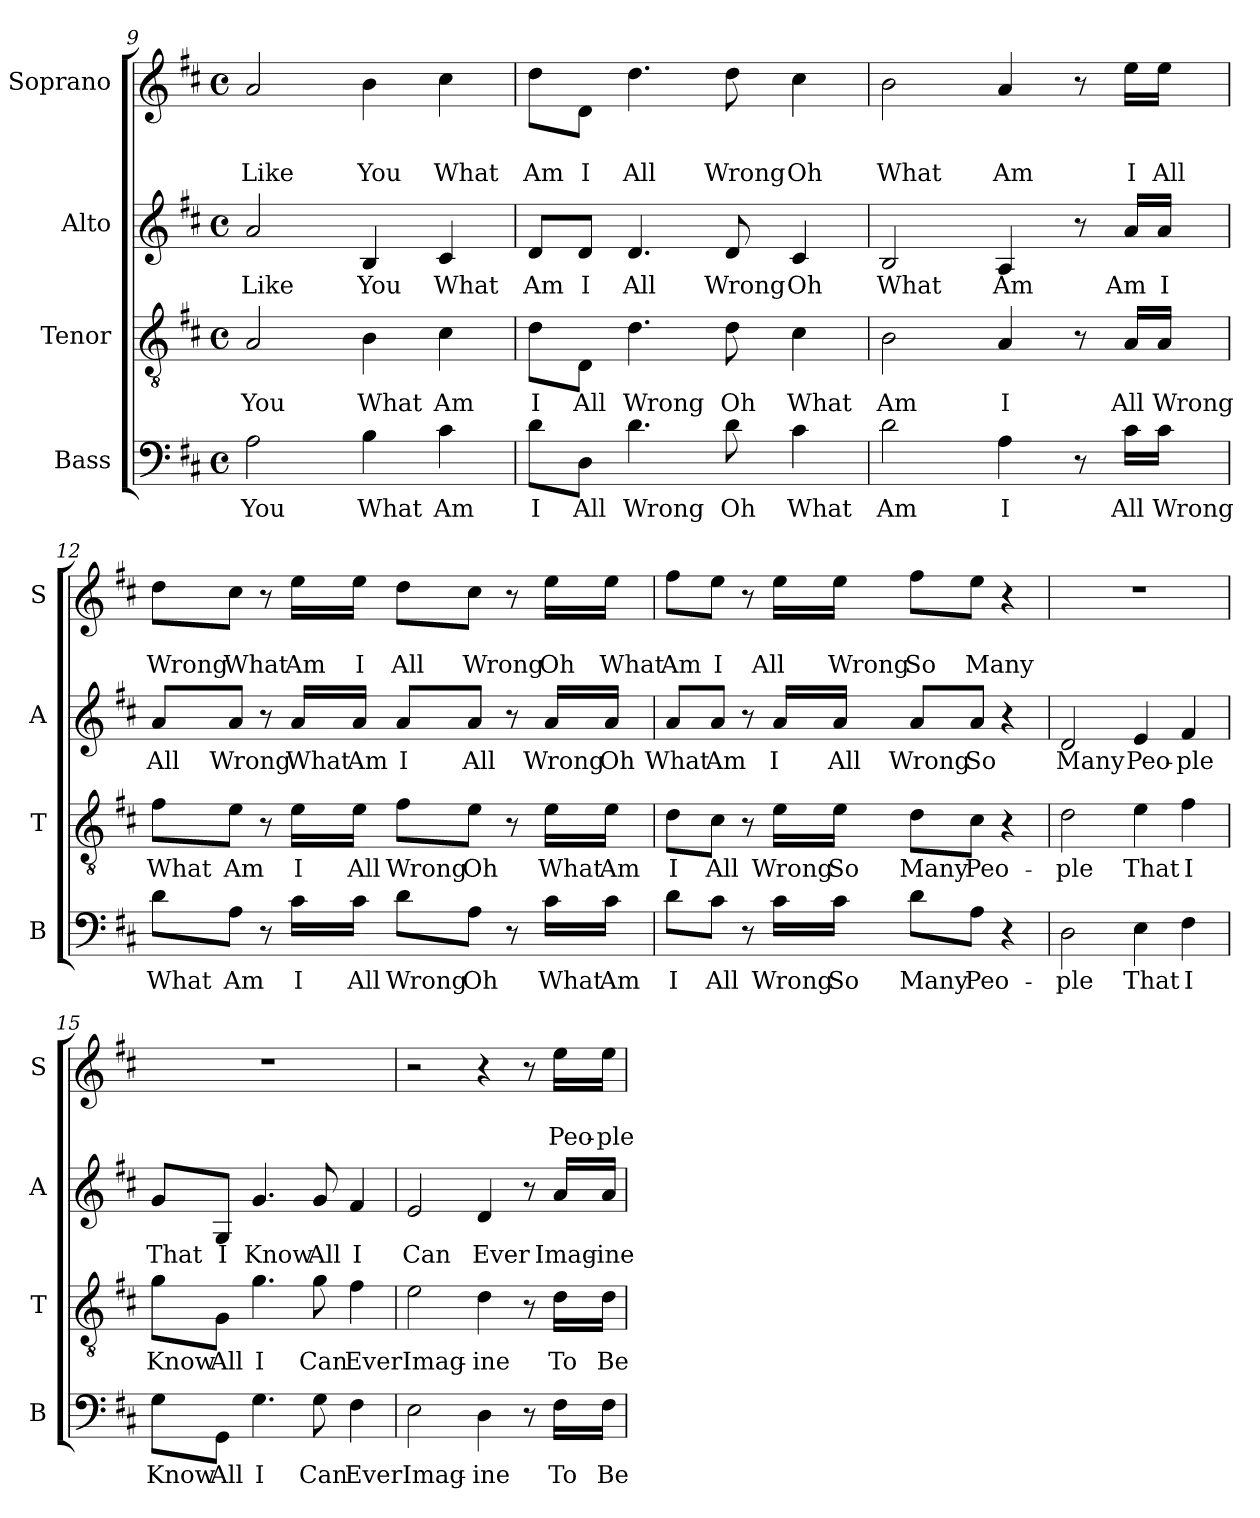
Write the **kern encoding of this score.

**kern	**text	**kern	**text	**kern	**text	**kern	**text	**text
*part4	*part4	*part3	*part3	*part2	*part2	*part1	*part1	*part1
*staff4	*staff4	*staff3	*staff3	*staff2	*staff2	*staff1	*staff1	*staff1
*I"Bass	*	*I"Tenor	*	*I"Alto	*	*I"Soprano	*	*
*I'B	*	*I'T	*	*I'A	*	*I'S	*	*
*clefF4	*	*clefGv2	*	*clefG2	*	*clefG2	*	*
*k[f#c#]	*	*k[f#c#]	*	*k[f#c#]	*	*k[f#c#]	*	*
*D:	*	*D:	*	*D:	*	*D:	*	*
*M4/4	*	*M4/4	*	*M4/4	*	*M4/4	*	*
*met(c)	*	*met(c)	*	*met(c)	*	*met(c)	*	*
=9	=9	=9	=9	=9	=9	=9	=9	=9
!	!LO:LY:b	!	!LO:LY:b	!	!LO:LY:b	!	!	!LO:LY:b
2A\	You	2A/	You	2a/	Like	2a/	.	Like
!	!LO:LY:b	!	!LO:LY:b	!	!LO:LY:b	!	!	!LO:LY:b
4B\	What	4B\	What	4B/	You	4b\	.	You
!	!LO:LY:b	!	!LO:LY:b	!	!LO:LY:b	!	!	!LO:LY:b
4c#\	Am	4c#\	Am	4c#/	What	4cc#\	.	What
!!LO:LB:g=z
=10	=10	=10	=10	=10	=10	=10	=10	=10
!	!LO:LY:b	!	!LO:LY:b	!	!LO:LY:b	!	!	!LO:LY:b
8d\L	I	8d\L	I	8d/L	Am	8dd\L	.	Am
!	!LO:LY:b	!	!LO:LY:b	!	!LO:LY:b	!	!	!LO:LY:b
8D\J	All	8D\J	All	8d/J	I	8d\J	.	I
!	!LO:LY:b	!	!LO:LY:b	!	!LO:LY:b	!	!	!LO:LY:b
4.d\	Wrong	4.d\	Wrong	4.d/	All	4.dd\	.	All
!	!LO:LY:b	!	!LO:LY:b	!	!LO:LY:b	!	!	!LO:LY:b
8d\	Oh	8d\	Oh	8d/	Wrong	8dd\	.	Wrong
!	!LO:LY:b	!	!LO:LY:b	!	!LO:LY:b	!	!	!LO:LY:b
4c#\	What	4c#\	What	4c#/	Oh	4cc#\	.	Oh
=11	=11	=11	=11	=11	=11	=11	=11	=11
!	!LO:LY:b	!	!LO:LY:b	!	!LO:LY:b	!	!	!LO:LY:b
2d\	Am	2B\	Am	2B/	What	2b\	.	What
!	!LO:LY:b	!	!LO:LY:b	!	!LO:LY:b	!	!	!LO:LY:b
4A\	I	4A/	I	4A/	Am	4a/	.	Am
8r	.	8r	.	8r	.	8r	.	.
!	!LO:LY:b	!	!LO:LY:b	!	!LO:LY:b	!	!	!LO:LY:b
16c#\LL	All	16A/LL	All	16a/LL	Am	16ee\LL	.	I
!	!LO:LY:b	!	!LO:LY:b	!	!LO:LY:b	!	!	!LO:LY:b
16c#\JJ	Wrong	16A/JJ	Wrong	16a/JJ	I	16ee\JJ	.	All
=12	=12	=12	=12	=12	=12	=12	=12	=12
!	!LO:LY:b	!	!LO:LY:b	!	!LO:LY:b	!	!	!LO:LY:b
8d\L	What	8f#\L	What	8a/L	All	8dd\L	.	Wrong
!	!LO:LY:b	!	!LO:LY:b	!	!LO:LY:b	!	!	!LO:LY:b
8A\J	Am	8e\J	Am	8a/J	Wrong	8cc#\J	.	What
8r	.	8r	.	8r	.	8r	.	.
!	!LO:LY:b	!	!LO:LY:b	!	!LO:LY:b	!	!	!LO:LY:b
16c#\LL	I	16e\LL	I	16a/LL	What	16ee\LL	.	Am
!	!LO:LY:b	!	!LO:LY:b	!	!LO:LY:b	!	!	!LO:LY:b
16c#\JJ	All	16e\JJ	All	16a/JJ	Am	16ee\JJ	.	I
!	!LO:LY:b	!	!LO:LY:b	!	!LO:LY:b	!	!	!LO:LY:b
8d\L	Wrong	8f#\L	Wrong	8a/L	I	8dd\L	.	All
!	!LO:LY:b	!	!LO:LY:b	!	!LO:LY:b	!	!	!LO:LY:b
8A\J	Oh	8e\J	Oh	8a/J	All	8cc#\J	.	Wrong
8r	.	8r	.	8r	.	8r	.	.
!	!LO:LY:b	!	!LO:LY:b	!	!LO:LY:b	!	!	!LO:LY:b
16c#\LL	What	16e\LL	What	16a/LL	Wrong	16ee\LL	.	Oh
!	!LO:LY:b	!	!LO:LY:b	!	!LO:LY:b	!	!	!LO:LY:b
16c#\JJ	Am	16e\JJ	Am	16a/JJ	Oh	16ee\JJ	.	What
!!LO:PB:g=z
=13	=13	=13	=13	=13	=13	=13	=13	=13
!	!LO:LY:b	!	!LO:LY:b	!	!LO:LY:b	!	!	!LO:LY:b
8d\L	I	8d\L	I	8a/L	What	8ff#\L	.	Am
!	!LO:LY:b	!	!LO:LY:b	!	!LO:LY:b	!	!	!LO:LY:b
8c#\J	All	8c#\J	All	8a/J	Am	8ee\J	.	I
8r	.	8r	.	8r	.	8r	.	.
!	!LO:LY:b	!	!LO:LY:b	!	!LO:LY:b	!	!	!LO:LY:b
16c#\LL	Wrong	16e\LL	Wrong	16a/LL	I	16ee\LL	.	All
!	!LO:LY:b	!	!LO:LY:b	!	!LO:LY:b	!	!	!LO:LY:b
16c#\JJ	So	16e\JJ	So	16a/JJ	All	16ee\JJ	.	Wrong
!	!LO:LY:b	!	!LO:LY:b	!	!LO:LY:b	!	!	!LO:LY:b
8d\L	Many	8d\L	Many	8a/L	Wrong	8ff#\L	.	So
!	!LO:LY:b	!	!LO:LY:b	!	!LO:LY:b	!	!	!LO:LY:b
8A\J	Peo-	8c#\J	Peo-	8a/J	So	8ee\J	.	Many
4r	.	4r	.	4r	.	4r	.	.
=14	=14	=14	=14	=14	=14	=14	=14	=14
!	!LO:LY:b	!	!LO:LY:b	!	!LO:LY:b	!	!	!
2D\	-ple	2d\	-ple	2d/	Many	1r	.	.
!	!LO:LY:b	!	!LO:LY:b	!	!LO:LY:b	!	!	!
4E\	That	4e\	That	4e/	Peo-	.	.	.
!	!LO:LY:b	!	!LO:LY:b	!	!LO:LY:b	!	!	!
4F#\	I	4f#\	I	4f#/	-ple	.	.	.
=15	=15	=15	=15	=15	=15	=15	=15	=15
!	!LO:LY:b	!	!LO:LY:b	!	!LO:LY:b	!	!	!
8G\L	Know	8g\L	Know	8g/L	That	1r	.	.
!	!LO:LY:b	!	!LO:LY:b	!	!LO:LY:b	!	!	!
8GG\J	All	8G\J	All	8G/J	I	.	.	.
!	!LO:LY:b	!	!LO:LY:b	!	!LO:LY:b	!	!	!
4.G\	I	4.g\	I	4.g/	Know	.	.	.
!	!LO:LY:b	!	!LO:LY:b	!	!LO:LY:b	!	!	!
8G\	Can	8g\	Can	8g/	All	.	.	.
!	!LO:LY:b	!	!LO:LY:b	!	!LO:LY:b	!	!	!
4F#\	Ever	4f#\	Ever	4f#/	I	.	.	.
!!LO:PB:g=z
=16	=16	=16	=16	=16	=16	=16	=16	=16
!	!LO:LY:b	!	!LO:LY:b	!	!LO:LY:b	!	!	!
2E\	Imag-	2e\	Imag-	2e/	Can	2r	.	.
!	!LO:LY:b	!	!LO:LY:b	!	!LO:LY:b	!	!	!
4D\	-ine	4d\	-ine	4d/	Ever	4r	.	.
8r	.	8r	.	8r	.	8r	.	.
!	!LO:LY:b	!	!LO:LY:b	!	!LO:LY:b	!	!	!LO:LY:b
16F#\LL	To	16d\LL	To	16a/LL	Imag-	16ee\LL	.	Peo-
!	!LO:LY:b	!	!LO:LY:b	!	!LO:LY:b	!	!	!LO:LY:b
16F#\JJ	Be	16d\JJ	Be	16a/JJ	-ine	16ee\JJ	.	-ple
=	=	=	=	=	=	=	=	=
*-	*-	*-	*-	*-	*-	*-	*-	*-
